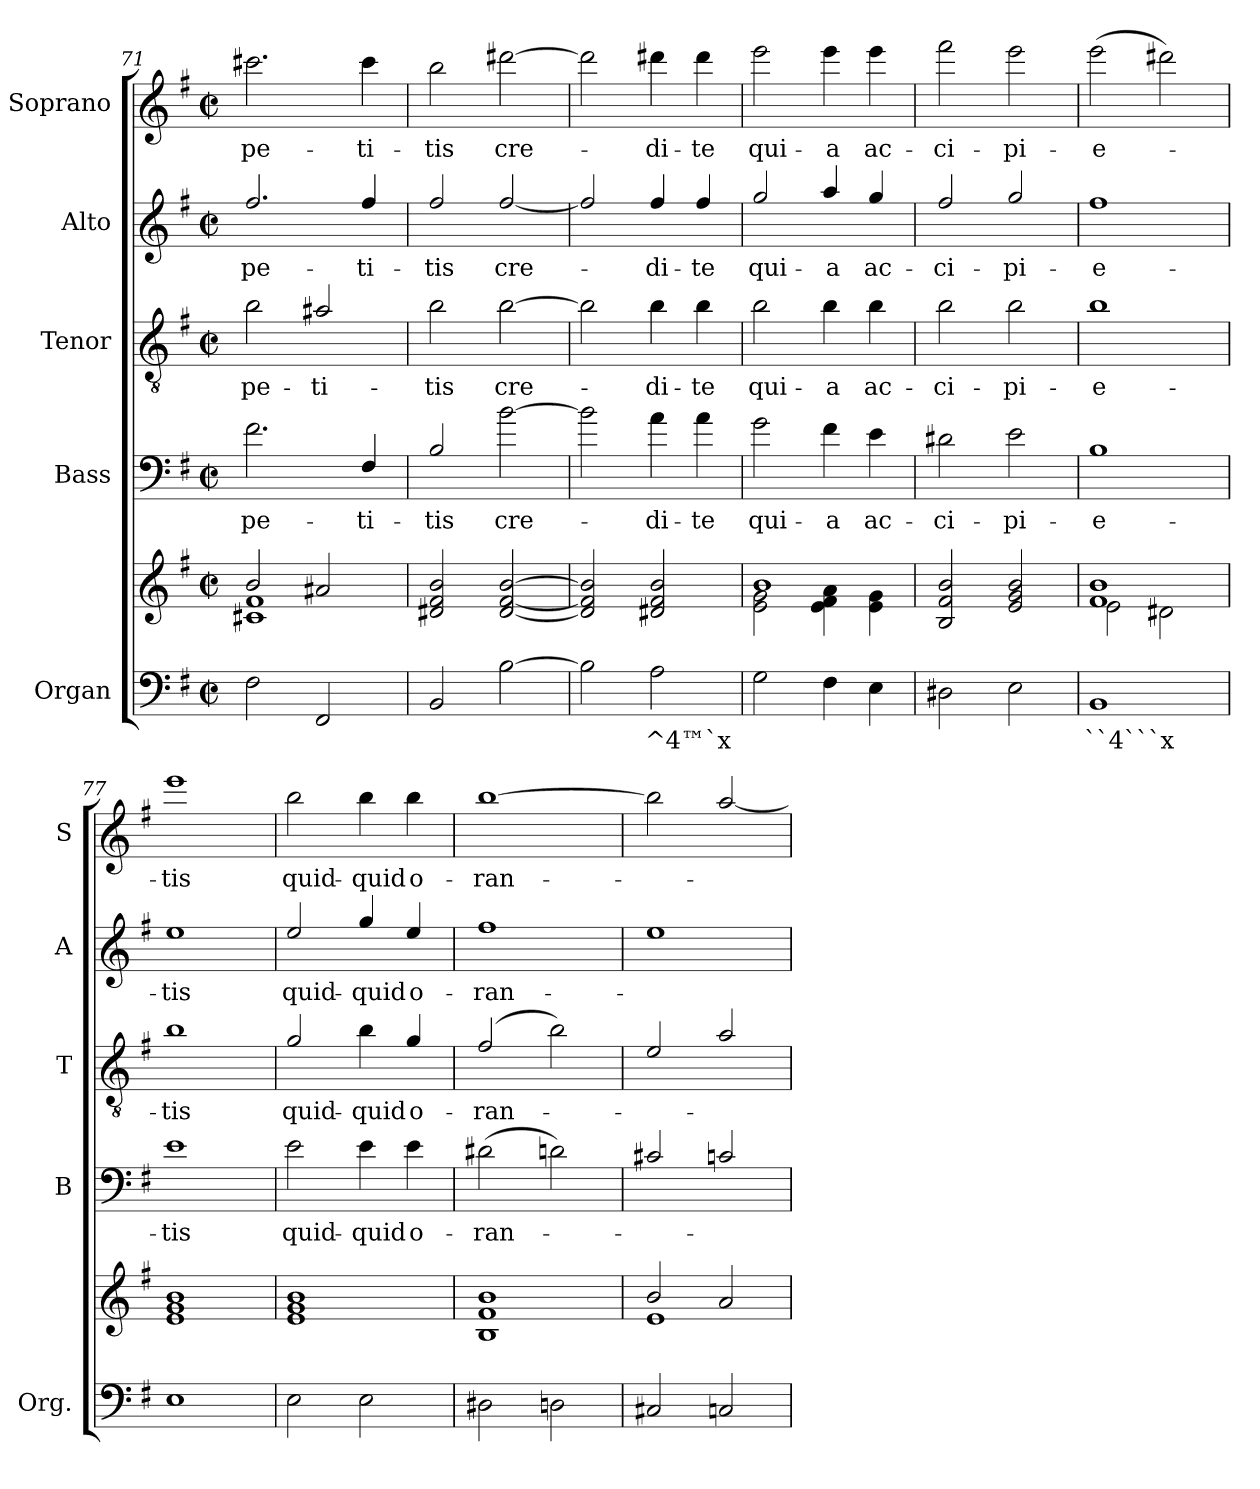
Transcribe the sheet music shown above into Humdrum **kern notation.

**kern	**text	**kern	**kern	**text	**kern	**text	**kern	**text	**kern	**text
*part5	*part5	*part5	*part4	*part4	*part3	*part3	*part2	*part2	*part1	*part1
*staff6	*staff6	*staff5	*staff4	*staff4	*staff3	*staff3	*staff2	*staff2	*staff1	*staff1
*I"Organ	*	*	*I"Bass	*	*I"Tenor	*	*I"Alto	*	*I"Soprano	*
*I'Org.	*	*	*I'B	*	*I'T	*	*I'A	*	*I'S	*
*clefF4	*	*clefG2	*clefF4	*	*clefGv2	*	*clefG2	*	*clefG2	*
*	*	*	*ITrd7c12	*	*ITrd7c12	*	*ITrd7c12	*	*ITrd7c12	*
*k[f#]	*	*k[f#]	*k[f#]	*	*k[f#]	*	*k[f#]	*	*k[f#]	*
*G:	*	*G:	*G:	*	*G:	*	*G:	*	*G:	*
*M2/2	*	*M2/2	*M2/2	*	*M2/2	*	*M2/2	*	*M2/2	*
*met(c|)	*	*met(c|)	*met(c|)	*	*met(c|)	*	*met(c|)	*	*met(c|)	*
=71	=71	=71	=71	=71	=71	=71	=71	=71	=71	=71
*	*	*^	*	*	*	*	*	*	*	*
!	!	!	!	!	!LO:LY:b	!	!	!	!	!	!
!	!	!	!	!	!	!	!LO:LY:b	!	!	!	!
!	!	!	!	!	!	!	!	!	!LO:LY:b	!	!
!	!	!	!	!	!	!	!	!	!	!	!LO:LY:b
2F#\	.	2b!/	1c#X! 1f#!	2.F#\	pe-	2B\	pe-	2.f#/	pe-	2.cc#X\	pe-
!	!	!	!	!	!	!	!LO:LY:b	!	!	!	!
2FF#/	.	2a#X!/	.	.	.	2A#X/	-ti-	.	.	.	.
!	!	!	!	!	!LO:LY:b	!	!	!	!	!	!
!	!	!	!	!	!	!	!	!	!LO:LY:b	!	!
!	!	!	!	!	!	!	!	!	!	!	!LO:LY:b
.	.	.	.	4FF#/	-ti-	.	.	4f#/	-ti-	4cc#\	-ti-
*	*	*v	*v	*	*	*	*	*	*	*	*
=72	=72	=72	=72	=72	=72	=72	=72	=72	=72	=72
!	!	!	!	!LO:LY:b	!	!	!	!	!	!
!	!	!	!	!	!	!LO:LY:b	!	!	!	!
!	!	!	!	!	!	!	!	!LO:LY:b	!	!
!	!	!	!	!	!	!	!	!	!	!LO:LY:b
2BB/	.	2d#X!/ 2f#!/ 2b!/	2BB/	-tis	2B\	-tis	2f#/	-tis	2b\	-tis
!	!	!	!	!LO:LY:b	!	!	!	!	!	!
!	!	!	!	!	!	!LO:LY:b	!	!	!	!
!	!	!	!	!	!	!	!	!LO:LY:b	!	!
!	!	!	!	!	!	!	!	!	!	!LO:LY:b
[2B\	.	[2d#!/ [2f#!/ [2b!/	[2B\	cre-	[2B\	cre-	[2f#/	cre-	[2dd#X\	cre-
=73	=73	=73	=73	=73	=73	=73	=73	=73	=73	=73
2B\]	.	2d#!/] 2f#!/] 2b!/]	2B\]	.	2B\]	.	2f#/]	.	2dd#\]	.
!	!LO:LY:b	!	!	!	!	!	!	!	!	!
!	!	!	!	!LO:LY:b	!	!	!	!	!	!
!	!	!	!	!	!	!LO:LY:b	!	!	!	!
!	!	!	!	!	!	!	!	!LO:LY:b	!	!
!	!	!	!	!	!	!	!	!	!	!LO:LY:b
2A\	^4™`x	2d#X!/ 2f#!/ 2b!/	4A\	-di-	4B\	-di-	4f#/	-di-	4dd#X\	-di-
!	!	!	!	!LO:LY:b	!	!	!	!	!	!
!	!	!	!	!	!	!LO:LY:b	!	!	!	!
!	!	!	!	!	!	!	!	!LO:LY:b	!	!
!	!	!	!	!	!	!	!	!	!	!LO:LY:b
.	.	.	4A\	-te	4B\	-te	4f#/	-te	4dd#\	-te
=74	=74	=74	=74	=74	=74	=74	=74	=74	=74	=74
*	*	*^	*	*	*	*	*	*	*	*
!	!	!	!	!	!LO:LY:b	!	!	!	!	!	!
!	!	!	!	!	!	!	!LO:LY:b	!	!	!	!
!	!	!	!	!	!	!	!	!	!LO:LY:b	!	!
!	!	!	!	!	!	!	!	!	!	!	!LO:LY:b
2G\	.	1b!	2e!\ 2g!\	2G\	qui-	2B\	qui-	2g/	qui-	2ee\	qui-
!	!	!	!	!	!LO:LY:b	!	!	!	!	!	!
!	!	!	!	!	!	!	!LO:LY:b	!	!	!	!
!	!	!	!	!	!	!	!	!	!LO:LY:b	!	!
!	!	!	!	!	!	!	!	!	!	!	!LO:LY:b
4F#\	.	.	4e!\ 4f#!\ 4a!\	4F#\	-a	4B\	-a	4a/	-a	4ee\	-a
!	!	!	!	!	!LO:LY:b	!	!	!	!	!	!
!	!	!	!	!	!	!	!LO:LY:b	!	!	!	!
!	!	!	!	!	!	!	!	!	!LO:LY:b	!	!
!	!	!	!	!	!	!	!	!	!	!	!LO:LY:b
4E\	.	.	4e!\ 4g!\	4E\	ac-	4B\	ac-	4g/	ac-	4ee\	ac-
*	*	*v	*v	*	*	*	*	*	*	*	*
=75	=75	=75	=75	=75	=75	=75	=75	=75	=75	=75
*	*	*^	*	*	*	*	*	*	*	*
!	!	!	!	!	!LO:LY:b	!	!	!	!	!	!
*	*	*v	*v	*	*	*	*	*	*	*	*
*	*	*^	*	*	*	*	*	*	*	*
!	!	!	!	!	!	!	!LO:LY:b	!	!	!	!
*	*	*v	*v	*	*	*	*	*	*	*	*
*	*	*^	*	*	*	*	*	*	*	*
!	!	!	!	!	!	!	!	!	!LO:LY:b	!	!
*	*	*v	*v	*	*	*	*	*	*	*	*
*	*	*^	*	*	*	*	*	*	*	*
!	!	!	!	!	!	!	!	!	!	!	!LO:LY:b
*	*	*v	*v	*	*	*	*	*	*	*	*
2D#X\	.	2B!/ 2f#!/ 2b!/	2D#X\	-ci-	2B\	-ci-	2f#/	-ci-	2ff#\	-ci-
!	!	!	!	!LO:LY:b	!	!	!	!	!	!
!	!	!	!	!	!	!LO:LY:b	!	!	!	!
!	!	!	!	!	!	!	!	!LO:LY:b	!	!
!	!	!	!	!	!	!	!	!	!	!LO:LY:b
2E\	.	2e!/ 2g!/ 2b!/	2E\	-pi-	2B\	-pi-	2g/	-pi-	2ee\	-pi-
!!LO:PB:g=z
=76	=76	=76	=76	=76	=76	=76	=76	=76	=76	=76
!	!LO:LY:b	!	!	!	!	!	!	!	!	!
*	*	*^	*	*	*	*	*	*	*	*
!	!	!	!	!	!LO:LY:b	!	!	!	!	!	!
!	!	!	!	!	!	!	!LO:LY:b	!	!	!	!
!	!	!	!	!	!	!	!	!	!LO:LY:b	!	!
!	!	!	!	!	!	!	!	!	!	!	!LO:LY:b
1BB	``4```x	1f#! 1b!	2e!\	1BB	-e-	1B	-e-	1f#	-e-	(>2ee\	-e-
.	.	.	2d#X!\	.	.	.	.	.	.	2dd#X\)	.
*	*	*v	*v	*	*	*	*	*	*	*	*
=77	=77	=77	=77	=77	=77	=77	=77	=77	=77	=77
*	*	*^	*	*	*	*	*	*	*	*
!	!	!	!	!	!LO:LY:b	!	!	!	!	!	!
*	*	*v	*v	*	*	*	*	*	*	*	*
*	*	*^	*	*	*	*	*	*	*	*
!	!	!	!	!	!	!	!LO:LY:b	!	!	!	!
*	*	*v	*v	*	*	*	*	*	*	*	*
*	*	*^	*	*	*	*	*	*	*	*
!	!	!	!	!	!	!	!	!	!LO:LY:b	!	!
*	*	*v	*v	*	*	*	*	*	*	*	*
*	*	*^	*	*	*	*	*	*	*	*
!	!	!	!	!	!	!	!	!	!	!	!LO:LY:b
*	*	*v	*v	*	*	*	*	*	*	*	*
1E	.	1e! 1g! 1b!	1E	-tis	1B	-tis	1e	-tis	1ee	-tis
=78	=78	=78	=78	=78	=78	=78	=78	=78	=78	=78
!	!	!	!	!LO:LY:b	!	!	!	!	!	!
!	!	!	!	!	!	!LO:LY:b	!	!	!	!
!	!	!	!	!	!	!	!	!LO:LY:b	!	!
!	!	!	!	!	!	!	!	!	!	!LO:LY:b
2E\	.	1e! 1g! 1b!	2E\	quid-	2G/	quid-	2e/	quid-	2b\	quid-
!	!	!	!	!LO:LY:b	!	!	!	!	!	!
!	!	!	!	!	!	!LO:LY:b	!	!	!	!
!	!	!	!	!	!	!	!	!LO:LY:b	!	!
!	!	!	!	!	!	!	!	!	!	!LO:LY:b
2E\	.	.	4E\	-quid	4B\	-quid	4g/	-quid	4b\	-quid
!	!	!	!	!LO:LY:b	!	!	!	!	!	!
!	!	!	!	!	!	!LO:LY:b	!	!	!	!
!	!	!	!	!	!	!	!	!LO:LY:b	!	!
!	!	!	!	!	!	!	!	!	!	!LO:LY:b
.	.	.	4E\	o-	4G/	o-	4e/	o-	4b\	o-
=79	=79	=79	=79	=79	=79	=79	=79	=79	=79	=79
!	!	!	!	!LO:LY:b	!	!	!	!	!	!
!	!	!	!	!	!	!LO:LY:b	!	!	!	!
!	!	!	!	!	!	!	!	!LO:LY:b	!	!
!	!	!	!	!	!	!	!	!	!	!LO:LY:b
2D#X\	.	1B! 1f#! 1b!	(>2D#X\	-ran-	(2F#/	-ran-	1f#	-ran-	[1b	-ran-
2Dn\	.	.	2Dn\)	.	2B\)	.	.	.	.	.
=80	=80	=80	=80	=80	=80	=80	=80	=80	=80	=80
*	*	*^	*	*	*	*	*	*	*	*
2C#X/	.	2b!/	1e!	2C#X/	.	2E/	.	1e	.	2b\]	.
2Cn/	.	2a!/	.	2Cn/	.	2A/	.	.	.	[2a/	.
*	*	*v	*v	*	*	*	*	*	*	*	*
=	=	=	=	=	=	=	=	=	=	=
*-	*-	*-	*-	*-	*-	*-	*-	*-	*-	*-
